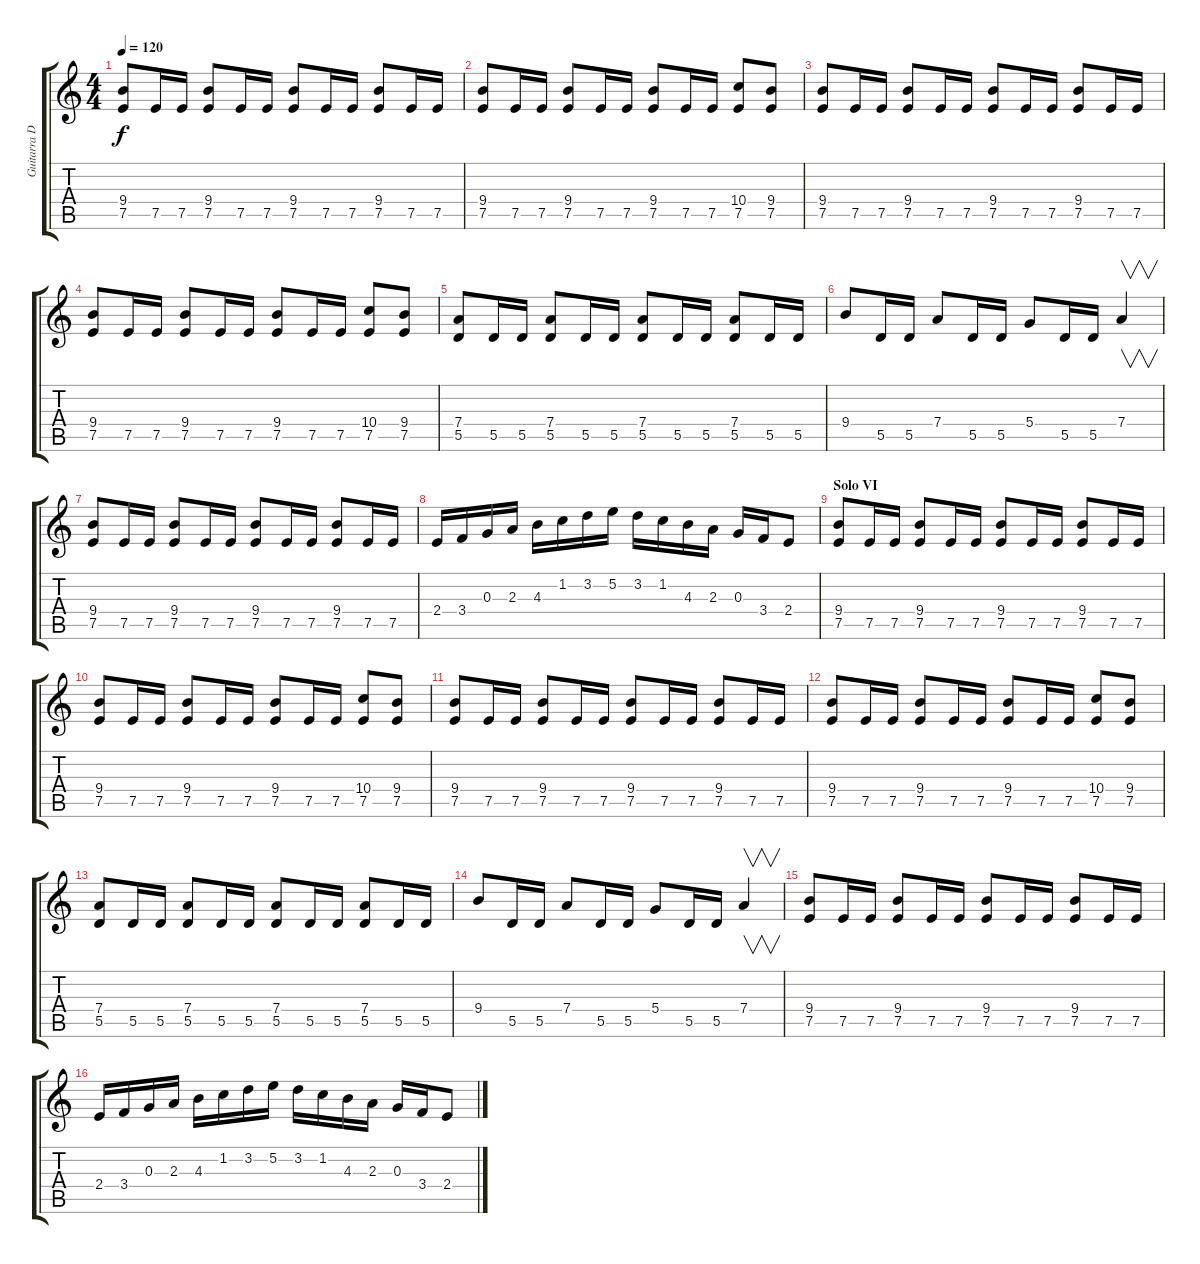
\track ("Guitarra Distorção 1" "Guitarra D") {instrument distortionguitar}
\staff {score tabs}
\tuning (E4 B3 G3 D3 A2 E2) {hide}
\ts (4 4)
\tempo 120
\clef g2
\ks c
(9.4 7.5).8{dy f} 7.5.16 7.5.16 (9.4 7.5).8 7.5.16 7.5.16 (9.4 7.5).8 7.5.16 7.5.16 (9.4 7.5).8 7.5.16 7.5.16 |
(9.4 7.5).8 7.5.16 7.5.16 (9.4 7.5).8 7.5.16 7.5.16 (9.4 7.5).8 7.5.16 7.5.16 (10.4 7.5).8 (9.4 7.5).8 |
(9.4 7.5).8 7.5.16 7.5.16 (9.4 7.5).8 7.5.16 7.5.16 (9.4 7.5).8 7.5.16 7.5.16 (9.4 7.5).8 7.5.16 7.5.16 |
(9.4 7.5).8 7.5.16 7.5.16 (9.4 7.5).8 7.5.16 7.5.16 (9.4 7.5).8 7.5.16 7.5.16 (10.4 7.5).8 (9.4 7.5).8 |
(7.4 5.5).8 5.5.16 5.5.16 (7.4 5.5).8 5.5.16 5.5.16 (7.4 5.5).8 5.5.16 5.5.16 (7.4 5.5).8 5.5.16 5.5.16 |
9.4.8 5.5.16 5.5.16 7.4.8 5.5.16 5.5.16 5.4.8 5.5.16 5.5.16 7.4.4{v volume 12 instrument guitarharmonics} |
(9.4 7.5).8{volume 10 instrument distortionguitar} 7.5.16 7.5.16 (9.4 7.5).8 7.5.16 7.5.16 (9.4 7.5).8 7.5.16 7.5.16 (9.4 7.5).8 7.5.16 7.5.16 |
2.4.16 3.4.16 0.3.16 2.3.16 4.3.16 1.2.16 3.2.16 5.2.16 3.2.16 1.2.16 4.3.16 2.3.16 0.3.16 3.4.16 2.4.8 |
\section ("" "Solo VI")
(9.4 7.5).8{volume 10} 7.5.16 7.5.16 (9.4 7.5).8 7.5.16 7.5.16 (9.4 7.5).8 7.5.16 7.5.16 (9.4 7.5).8 7.5.16 7.5.16 |
(9.4 7.5).8 7.5.16 7.5.16 (9.4 7.5).8 7.5.16 7.5.16 (9.4 7.5).8 7.5.16 7.5.16 (10.4 7.5).8 (9.4 7.5).8 |
(9.4 7.5).8 7.5.16 7.5.16 (9.4 7.5).8 7.5.16 7.5.16 (9.4 7.5).8 7.5.16 7.5.16 (9.4 7.5).8 7.5.16 7.5.16 |
(9.4 7.5).8 7.5.16 7.5.16 (9.4 7.5).8 7.5.16 7.5.16 (9.4 7.5).8 7.5.16 7.5.16 (10.4 7.5).8 (9.4 7.5).8 |
(7.4 5.5).8 5.5.16 5.5.16 (7.4 5.5).8 5.5.16 5.5.16 (7.4 5.5).8 5.5.16 5.5.16 (7.4 5.5).8 5.5.16 5.5.16 |
9.4.8 5.5.16 5.5.16 7.4.8 5.5.16 5.5.16 5.4.8 5.5.16 5.5.16 7.4.4{v volume 12 instrument guitarharmonics} |
(9.4 7.5).8{volume 10 instrument distortionguitar} 7.5.16 7.5.16 (9.4 7.5).8 7.5.16 7.5.16 (9.4 7.5).8 7.5.16 7.5.16 (9.4 7.5).8 7.5.16 7.5.16 |
2.4.16 3.4.16 0.3.16 2.3.16 4.3.16 1.2.16 3.2.16 5.2.16 3.2.16 1.2.16 4.3.16 2.3.16 0.3.16 3.4.16 2.4.8
